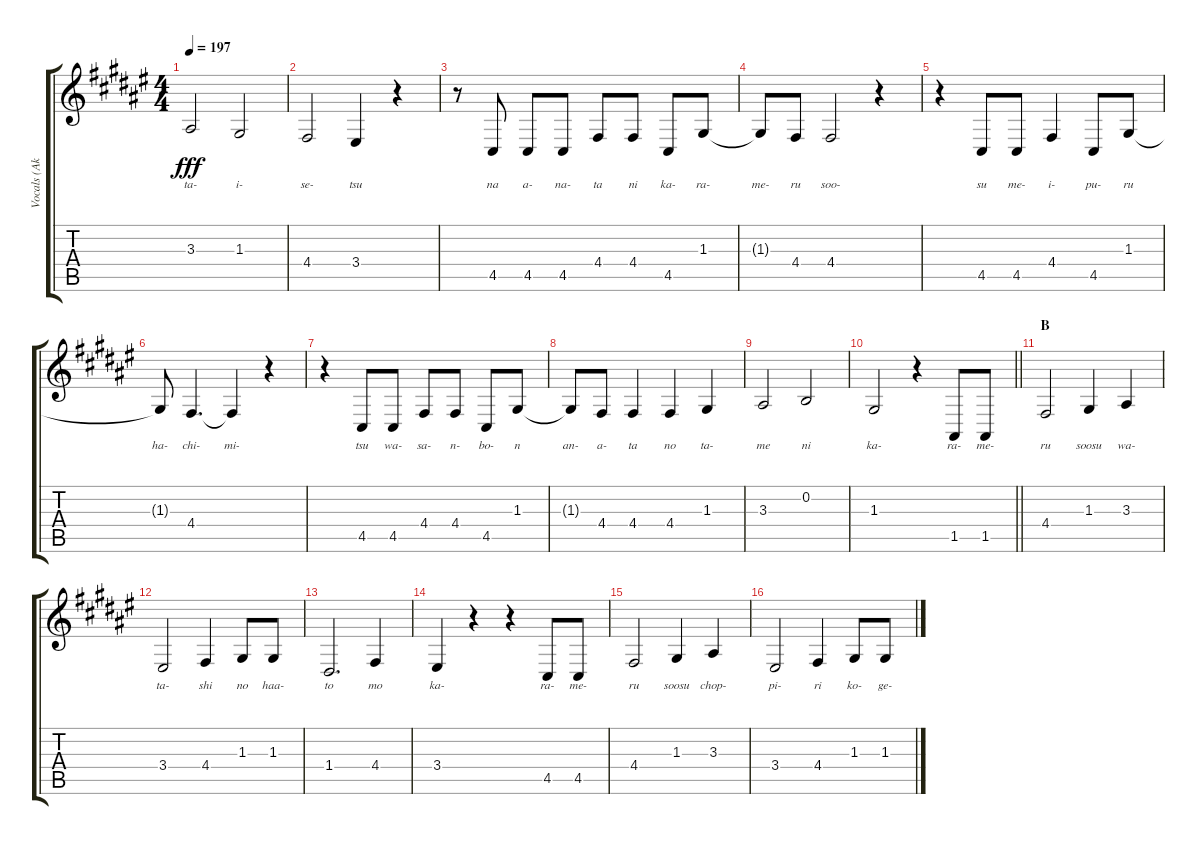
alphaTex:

\track ("Vocals (Akiyama Mio)" "Vocals (Ak") {instrument altosax}
\staff {score tabs}
\tuning (E4 B3 G3 D3 A2 E2) {hide}
\ts (4 4)
\tempo 197
\clef g2
\ks f#
3.3.2{lyrics (0 "ta-") lyrics (1 "") lyrics (2 "") lyrics (3 "") lyrics (4 "") dy fff} 1.3.2{lyrics (0 "i-") lyrics (1 "") lyrics (2 "") lyrics (3 "") lyrics (4 "")} |
4.4.2{lyrics (0 "se-") lyrics (1 "") lyrics (2 "") lyrics (3 "") lyrics (4 "")} 3.4.4{lyrics (0 "tsu") lyrics (1 "") lyrics (2 "") lyrics (3 "") lyrics (4 "")} r.4 |
r.8 4.5.8{lyrics (0 "na") lyrics (1 "") lyrics (2 "") lyrics (3 "") lyrics (4 "")} 4.5.8{lyrics (0 "a-") lyrics (1 "") lyrics (2 "") lyrics (3 "") lyrics (4 "")} 4.5.8{lyrics (0 "na-") lyrics (1 "") lyrics (2 "") lyrics (3 "") lyrics (4 "")} 4.4.8{lyrics (0 "ta") lyrics (1 "") lyrics (2 "") lyrics (3 "") lyrics (4 "")} 4.4.8{lyrics (0 "ni") lyrics (1 "") lyrics (2 "") lyrics (3 "") lyrics (4 "")} 4.5.8{lyrics (0 "ka-") lyrics (1 "") lyrics (2 "") lyrics (3 "") lyrics (4 "")} 1.3.8{lyrics (0 "ra-") lyrics (1 "") lyrics (2 "") lyrics (3 "") lyrics (4 "")} |
1.3{t}.8{lyrics (0 "me-") lyrics (1 "") lyrics (2 "") lyrics (3 "") lyrics (4 "")} 4.4.8{lyrics (0 "ru") lyrics (1 "") lyrics (2 "") lyrics (3 "") lyrics (4 "")} 4.4.2{lyrics (0 "soo-") lyrics (1 "") lyrics (2 "") lyrics (3 "") lyrics (4 "")} r.4 |
r.4 4.5.8{lyrics (0 "su") lyrics (1 "") lyrics (2 "") lyrics (3 "") lyrics (4 "")} 4.5.8{lyrics (0 "me-") lyrics (1 "") lyrics (2 "") lyrics (3 "") lyrics (4 "")} 4.4.4{lyrics (0 "i-") lyrics (1 "") lyrics (2 "") lyrics (3 "") lyrics (4 "")} 4.5.8{lyrics (0 "pu-") lyrics (1 "") lyrics (2 "") lyrics (3 "") lyrics (4 "")} 1.3.8{lyrics (0 "ru") lyrics (1 "") lyrics (2 "") lyrics (3 "") lyrics (4 "")} |
1.3{t}.8{lyrics (0 "ha-") lyrics (1 "") lyrics (2 "") lyrics (3 "") lyrics (4 "")} 4.4.4{d lyrics (0 "chi-") lyrics (1 "") lyrics (2 "") lyrics (3 "") lyrics (4 "")} 4.4{t}.4{lyrics (0 "mi-") lyrics (1 "") lyrics (2 "") lyrics (3 "") lyrics (4 "")} r.4 |
r.4 4.5.8{lyrics (0 "tsu") lyrics (1 "") lyrics (2 "") lyrics (3 "") lyrics (4 "")} 4.5.8{lyrics (0 "wa-") lyrics (1 "") lyrics (2 "") lyrics (3 "") lyrics (4 "")} 4.4.8{lyrics (0 "sa-") lyrics (1 "") lyrics (2 "") lyrics (3 "") lyrics (4 "")} 4.4.8{lyrics (0 "n-") lyrics (1 "") lyrics (2 "") lyrics (3 "") lyrics (4 "")} 4.5.8{lyrics (0 "bo-") lyrics (1 "") lyrics (2 "") lyrics (3 "") lyrics (4 "")} 1.3.8{lyrics (0 "n") lyrics (1 "") lyrics (2 "") lyrics (3 "") lyrics (4 "")} |
1.3{t}.8{lyrics (0 "an-") lyrics (1 "") lyrics (2 "") lyrics (3 "") lyrics (4 "")} 4.4.8{lyrics (0 "a-") lyrics (1 "") lyrics (2 "") lyrics (3 "") lyrics (4 "")} 4.4.4{lyrics (0 "ta") lyrics (1 "") lyrics (2 "") lyrics (3 "") lyrics (4 "")} 4.4.4{lyrics (0 "no") lyrics (1 "") lyrics (2 "") lyrics (3 "") lyrics (4 "")} 1.3.4{lyrics (0 "ta-") lyrics (1 "") lyrics (2 "") lyrics (3 "") lyrics (4 "")} |
3.3.2{lyrics (0 "me") lyrics (1 "") lyrics (2 "") lyrics (3 "") lyrics (4 "")} 0.2.2{lyrics (0 "ni") lyrics (1 "") lyrics (2 "") lyrics (3 "") lyrics (4 "")} |
\barLineRight lightlight
1.3.2{lyrics (0 "ka-") lyrics (1 "") lyrics (2 "") lyrics (3 "") lyrics (4 "")} r.4 1.5.8{lyrics (0 "ra-") lyrics (1 "") lyrics (2 "") lyrics (3 "") lyrics (4 "")} 1.5.8{lyrics (0 "me-") lyrics (1 "") lyrics (2 "") lyrics (3 "") lyrics (4 "")} |
\section ("" "B")
4.4.2{lyrics (0 "ru") lyrics (1 "") lyrics (2 "") lyrics (3 "") lyrics (4 "")} 1.3.4{lyrics (0 "soosu") lyrics (1 "") lyrics (2 "") lyrics (3 "") lyrics (4 "")} 3.3.4{lyrics (0 "wa-") lyrics (1 "") lyrics (2 "") lyrics (3 "") lyrics (4 "")} |
3.4.2{lyrics (0 "ta-") lyrics (1 "") lyrics (2 "") lyrics (3 "") lyrics (4 "")} 4.4.4{lyrics (0 "shi") lyrics (1 "") lyrics (2 "") lyrics (3 "") lyrics (4 "")} 1.3.8{lyrics (0 "no") lyrics (1 "") lyrics (2 "") lyrics (3 "") lyrics (4 "")} 1.3.8{lyrics (0 "haa-") lyrics (1 "") lyrics (2 "") lyrics (3 "") lyrics (4 "")} |
1.4.2{d lyrics (0 "to") lyrics (1 "") lyrics (2 "") lyrics (3 "") lyrics (4 "")} 4.4.4{lyrics (0 "mo") lyrics (1 "") lyrics (2 "") lyrics (3 "") lyrics (4 "")} |
3.4.4{lyrics (0 "ka-") lyrics (1 "") lyrics (2 "") lyrics (3 "") lyrics (4 "")} r.4 r.4 4.5.8{lyrics (0 "ra-") lyrics (1 "") lyrics (2 "") lyrics (3 "") lyrics (4 "")} 4.5.8{lyrics (0 "me-") lyrics (1 "") lyrics (2 "") lyrics (3 "") lyrics (4 "")} |
4.4.2{lyrics (0 "ru") lyrics (1 "") lyrics (2 "") lyrics (3 "") lyrics (4 "")} 1.3.4{lyrics (0 "soosu") lyrics (1 "") lyrics (2 "") lyrics (3 "") lyrics (4 "")} 3.3.4{lyrics (0 "chop-") lyrics (1 "") lyrics (2 "") lyrics (3 "") lyrics (4 "")} |
3.4.2{lyrics (0 "pi-") lyrics (1 "") lyrics (2 "") lyrics (3 "") lyrics (4 "")} 4.4.4{lyrics (0 "ri") lyrics (1 "") lyrics (2 "") lyrics (3 "") lyrics (4 "")} 1.3.8{lyrics (0 "ko-") lyrics (1 "") lyrics (2 "") lyrics (3 "") lyrics (4 "")} 1.3.8{lyrics (0 "ge-") lyrics (1 "") lyrics (2 "") lyrics (3 "") lyrics (4 "")}
